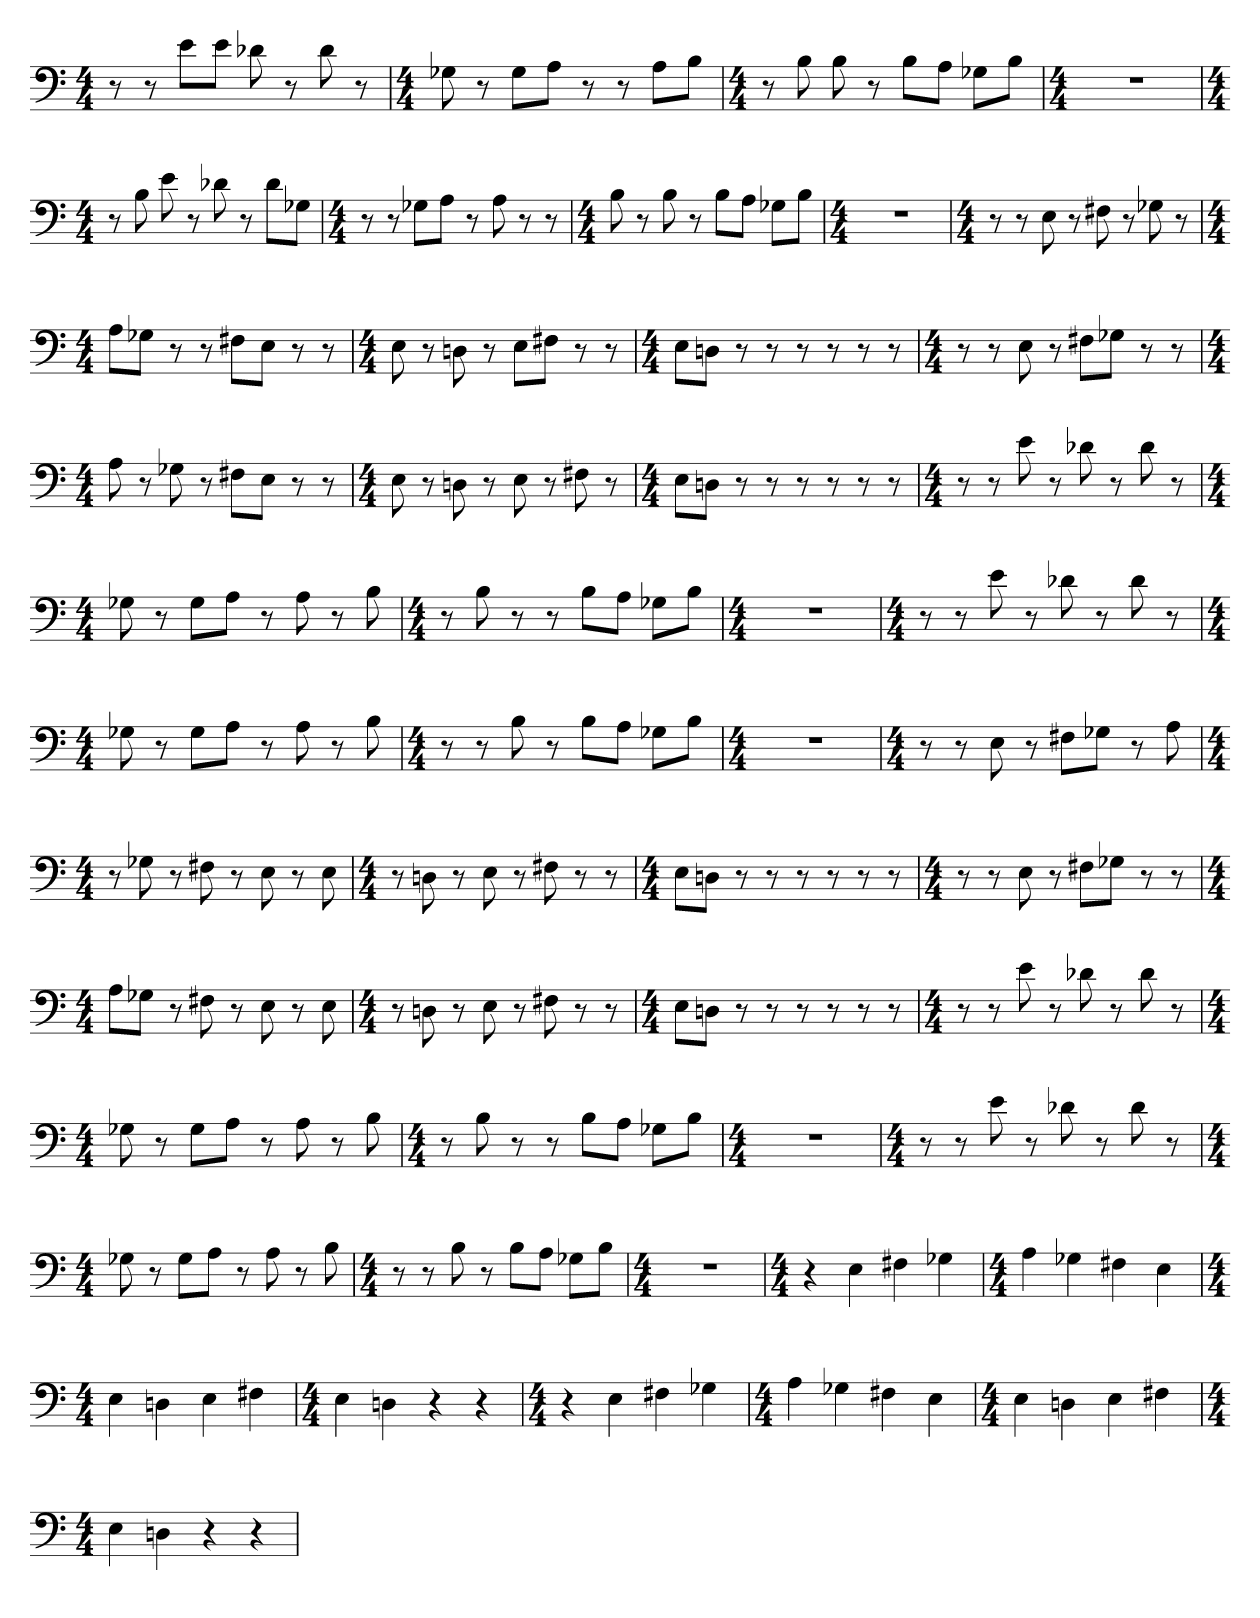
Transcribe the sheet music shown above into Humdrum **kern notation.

**kern
*part1
*staff1
*M4/4
=
8r
8r
8eL
8eJ
8d-X
8r
8d-
8r
=
*M4/4
8G-X
8r
8G-L
8AJ
8r
8r
8AL
8BJ
=
*M4/4
8r
8B
8B
8r
8BL
8AJ
8G-XL
8BJ
=
*M4/4
1r
=
*M4/4
8r
8B
8e
8r
8d-X
8r
8d-L
8G-XJ
=
*M4/4
8r
8r
8G-XL
8AJ
8r
8A
8r
8r
=
*M4/4
8B
8r
8B
8r
8BL
8AJ
8G-XL
8BJ
=
*M4/4
1r
=
*M4/4
8r
8r
8E
8r
8F#X
8r
8G-X
8r
=
*M4/4
8AL
8G-XJ
8r
8r
8F#XL
8EJ
8r
8r
=
*M4/4
8E
8r
8Dn
8r
8EL
8F#XJ
8r
8r
=
*M4/4
8EL
8DnJ
8r
8r
8r
8r
8r
8r
=
*M4/4
8r
8r
8E
8r
8F#XL
8G-XJ
8r
8r
=
*M4/4
8A
8r
8G-X
8r
8F#XL
8EJ
8r
8r
=
*M4/4
8E
8r
8Dn
8r
8E
8r
8F#X
8r
=
*M4/4
8EL
8DnJ
8r
8r
8r
8r
8r
8r
=
*M4/4
8r
8r
8e
8r
8d-X
8r
8d-
8r
=
*M4/4
8G-X
8r
8G-L
8AJ
8r
8A
8r
8B
=
*M4/4
8r
8B
8r
8r
8BL
8AJ
8G-XL
8BJ
=
*M4/4
1r
=
*M4/4
8r
8r
8e
8r
8d-X
8r
8d-
8r
=
*M4/4
8G-X
8r
8G-L
8AJ
8r
8A
8r
8B
=
*M4/4
8r
8r
8B
8r
8BL
8AJ
8G-XL
8BJ
=
*M4/4
1r
=
*M4/4
8r
8r
8E
8r
8F#XL
8G-XJ
8r
8A
=
*M4/4
8r
8G-X
8r
8F#X
8r
8E
8r
8E
=
*M4/4
8r
8Dn
8r
8E
8r
8F#X
8r
8r
=
*M4/4
8EL
8DnJ
8r
8r
8r
8r
8r
8r
=
*M4/4
8r
8r
8E
8r
8F#XL
8G-XJ
8r
8r
=
*M4/4
8AL
8G-XJ
8r
8F#X
8r
8E
8r
8E
=
*M4/4
8r
8Dn
8r
8E
8r
8F#X
8r
8r
=
*M4/4
8EL
8DnJ
8r
8r
8r
8r
8r
8r
=
*M4/4
8r
8r
8e
8r
8d-X
8r
8d-
8r
=
*M4/4
8G-X
8r
8G-L
8AJ
8r
8A
8r
8B
=
*M4/4
8r
8B
8r
8r
8BL
8AJ
8G-XL
8BJ
=
*M4/4
1r
=
*M4/4
8r
8r
8e
8r
8d-X
8r
8d-
8r
=
*M4/4
8G-X
8r
8G-L
8AJ
8r
8A
8r
8B
=
*M4/4
8r
8r
8B
8r
8BL
8AJ
8G-XL
8BJ
=
*M4/4
1r
=
*M4/4
4r
4E
4F#X
4G-X
=
*M4/4
4A
4G-X
4F#X
4E
=
*M4/4
4E
4Dn
4E
4F#X
=
*M4/4
4E
4Dn
4r
4r
=
*M4/4
4r
4E
4F#X
4G-X
=
*M4/4
4A
4G-X
4F#X
4E
=
*M4/4
4E
4Dn
4E
4F#X
=
*M4/4
4E
4Dn
4r
4r
=
*-
